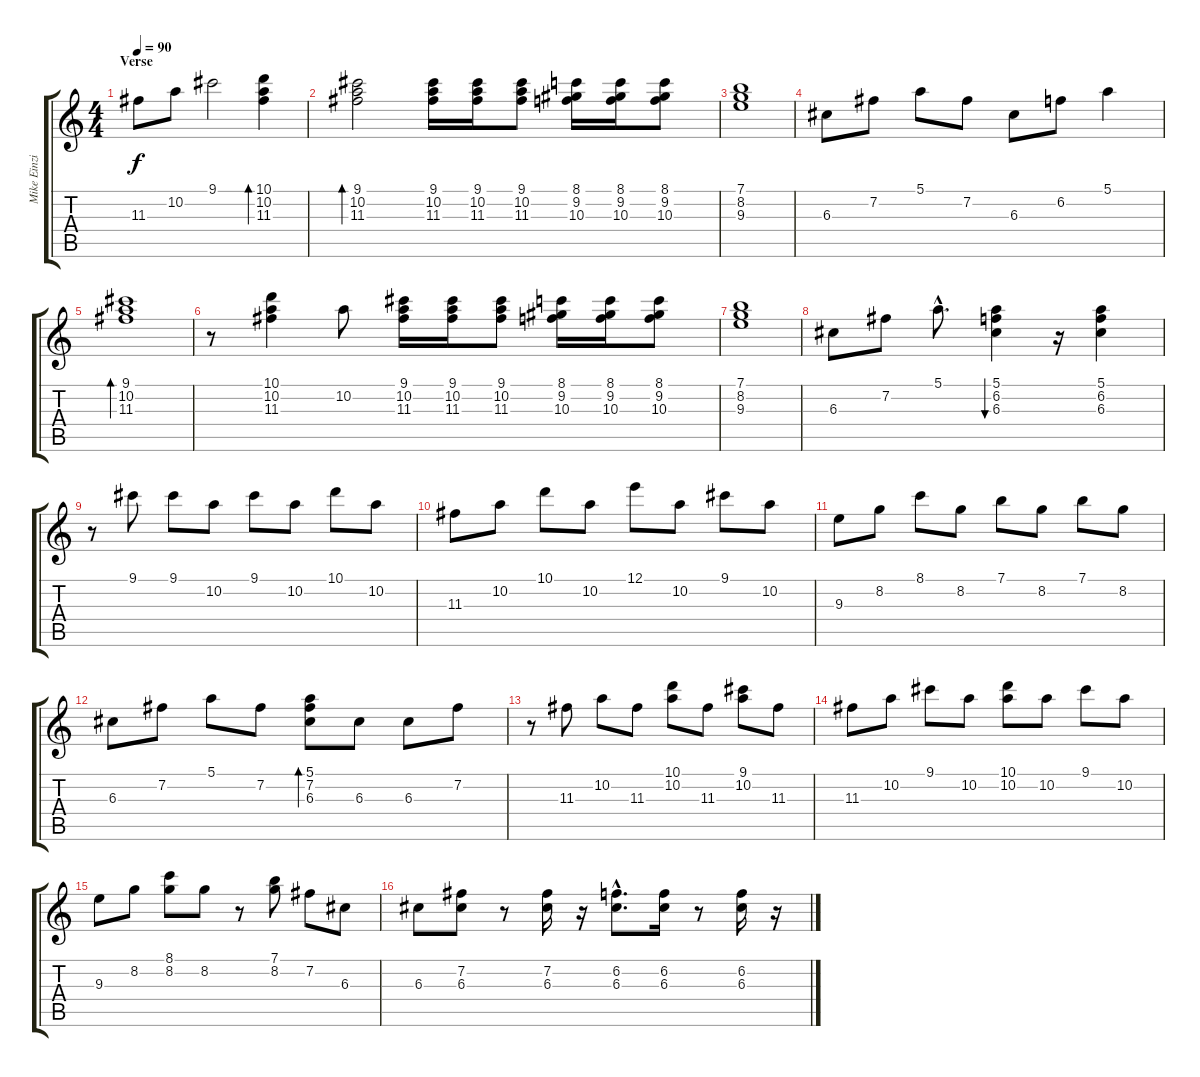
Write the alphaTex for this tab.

\track ("Mike Einziger [Acoustic Guitar]" "Mike Einzi") {instrument acousticguitarsteel}
\staff {score tabs}
\tuning (E4 B3 G3 D3 A2 E2) {hide}
\ts (4 4)
\section ("" "Verse")
\tempo 90
\clef g2
\ks c
11.3.8{dy f} 10.2.8 9.1.2 (10.1 10.2 11.3).4{bd 60} |
(9.1 10.2 11.3).2{bd 60} (9.1 10.2 11.3).16 (9.1 10.2 11.3).16 (9.1 10.2 11.3).8 (8.1 9.2 10.3).16 (8.1 9.2 10.3).16 (8.1 9.2 10.3).8 |
(7.1 8.2 9.3).1 |
6.3.8 7.2.8 5.1.8 7.2.8 6.3.8 6.2.8 5.1.4 |
(9.1 10.2 11.3).1{bd 120} |
r.8 (10.1 10.2 11.3).4 10.2.8 (9.1 10.2 11.3).16 (9.1 10.2 11.3).16 (9.1 10.2 11.3).8 (8.1 9.2 10.3).16 (8.1 9.2 10.3).16 (8.1 9.2 10.3).8 |
(7.1 8.2 9.3).1 |
6.3.8 7.2.8 5.1{hac}.8{d} (5.1 6.2 6.3).4{bu 240} r.16 (5.1 6.2 6.3).4 |
r.8 9.1.8 9.1.8 10.2.8 9.1.8 10.2.8 10.1.8 10.2.8 |
11.3.8 10.2.8 10.1.8 10.2.8 12.1.8 10.2.8 9.1.8 10.2.8 |
9.3.8 8.2.8 8.1.8 8.2.8 7.1.8 8.2.8 7.1.8 8.2.8 |
6.3.8 7.2.8 5.1.8 7.2.8 (5.1 7.2 6.3).8{bd 120} 6.3.8 6.3.8 7.2.8 |
r.8 11.3.8 10.2.8 11.3.8 (10.1 10.2).8 11.3.8 (9.1 10.2).8 11.3.8 |
11.3.8 10.2.8 9.1.8 10.2.8 (10.1 10.2).8 10.2.8 9.1.8 10.2.8 |
9.3.8 8.2.8 (8.1 8.2).8 8.2.8 r.8 (7.1 8.2).8 7.2.8 6.3.8 |
6.3.8 (7.2 6.3).8 r.8 (7.2 6.3).16 r.16 (6.2{hac} 6.3{hac}).8{d} (6.2 6.3).16 r.8 (6.2 6.3).16 r.16
